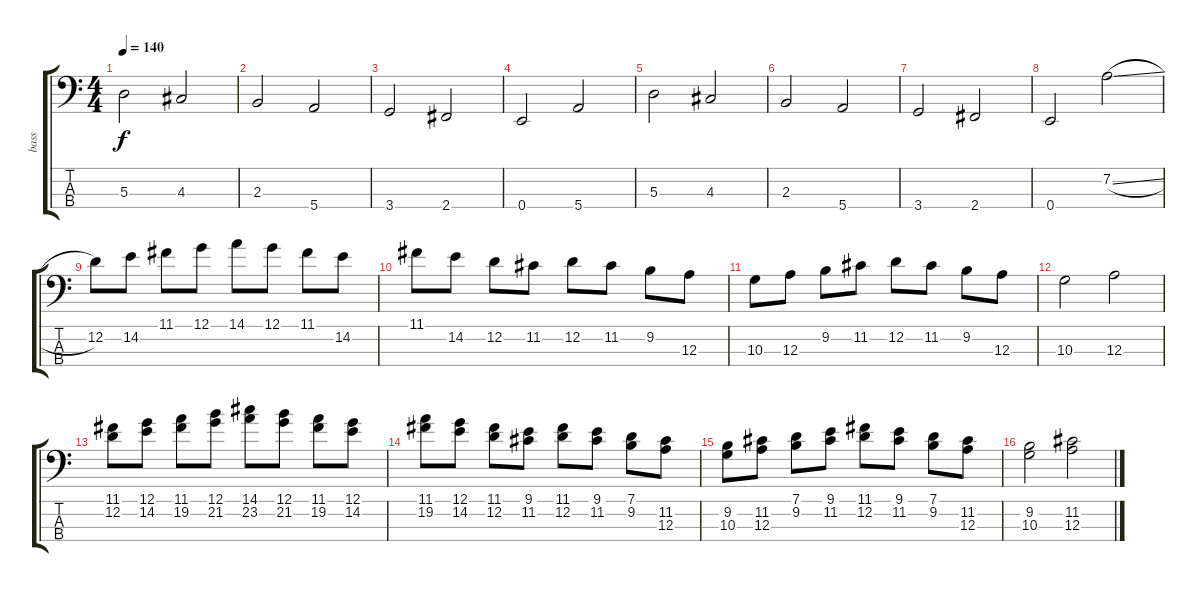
\track ("bass" "bass") {instrument electricbassfinger}
\staff {score tabs}
\tuning (G2 D2 A1 E1) {hide}
\ts (4 4)
\tempo 140
\clef f4
\ks c
5.3.2{dy f} 4.3.2 |
2.3.2 5.4.2 |
3.4.2 2.4.2 |
0.4.2 5.4.2 |
5.3.2 4.3.2 |
2.3.2 5.4.2 |
3.4.2 2.4.2 |
0.4.2 7.2{sl}.2 |
12.2.8 14.2.8 11.1.8 12.1.8 14.1.8 12.1.8 11.1.8 14.2.8 |
11.1.8 14.2.8 12.2.8 11.2.8 12.2.8 11.2.8 9.2.8 12.3.8 |
10.3.8 12.3.8 9.2.8 11.2.8 12.2.8 11.2.8 9.2.8 12.3.8 |
10.3.2 12.3.2 |
(11.1 12.2).8 (12.1 14.2).8 (11.1 19.2).8 (12.1 21.2).8 (14.1 23.2).8 (12.1 21.2).8 (11.1 19.2).8 (12.1 14.2).8 |
(11.1 19.2).8 (12.1 14.2).8 (11.1 12.2).8 (9.1 11.2).8 (11.1 12.2).8 (9.1 11.2).8 (7.1 9.2).8 (11.2 12.3).8 |
(9.2 10.3).8 (11.2 12.3).8 (7.1 9.2).8 (9.1 11.2).8 (11.1 12.2).8 (9.1 11.2).8 (7.1 9.2).8 (11.2 12.3).8 |
(9.2 10.3).2 (11.2 12.3).2
